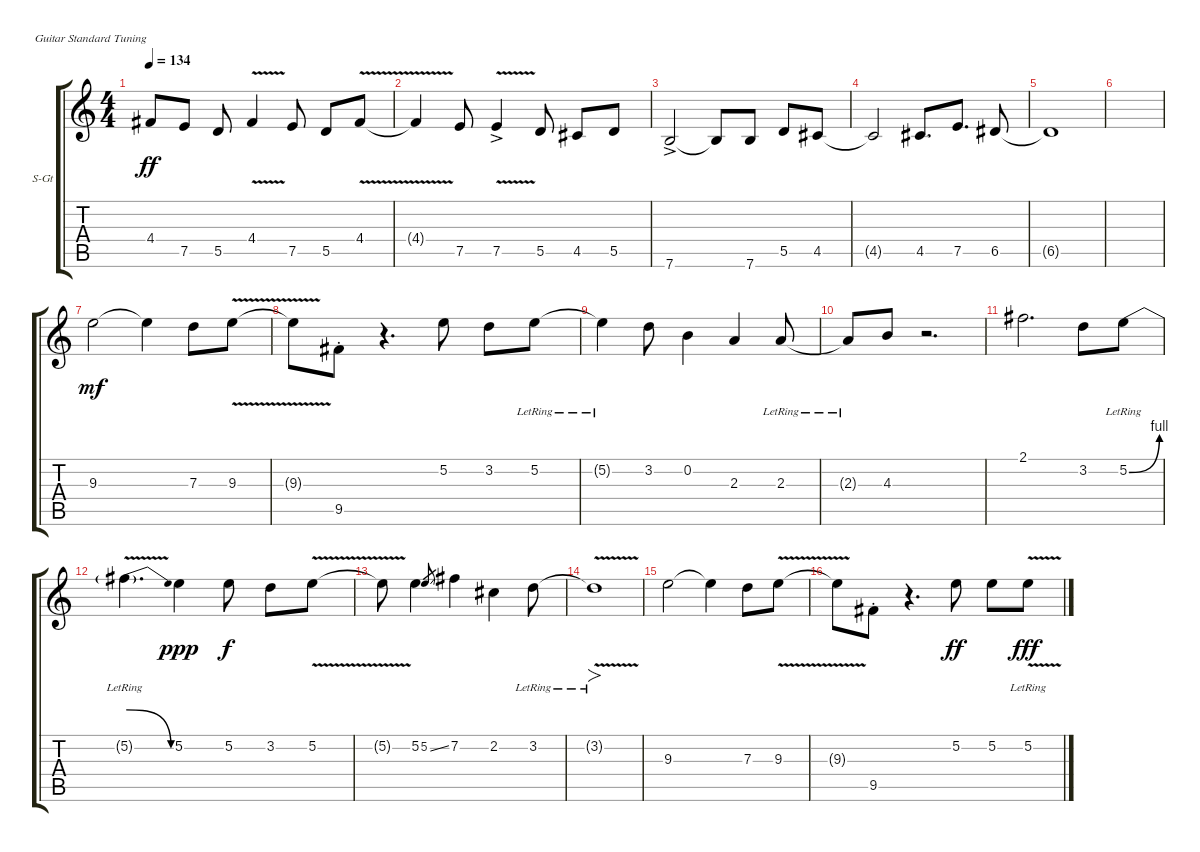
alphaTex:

\defaultSystemsLayout 4
\bracketExtendMode groupsimilarinstruments
\firstSystemTrackNameOrientation horizontal
\otherSystemsTrackNameOrientation horizontal
\track ("Вокал" "S-Gt") {instrument acousticguitarsteel}
\staff {score tabs}
\tuning (E4 B3 G3 D3 A2 E2)
\ts (4 4)
\tempo 134
\clef g2
\scale
0.333333
\ks c
4.4{t}.8{dy ff} 7.5.8 5.5.8 4.4{v}.4 7.5.8 5.5.8 4.4{v}.8 |
\scale
0.333333 4.4{t}.4 7.5.8 7.5{v ac}.4 5.5.8 4.5.8 5.5.8 |
\scale
0.333333 7.6{ac}.2 7.6{t}.8 7.6.8 5.5.8 4.5.8 |
\scale
0.333333 4.5{t}.2 4.5.8{d} 7.5.8{d} 6.5.8 |
\scale
0.333333 6.5{t}.1 |
\scale
0.333333 |
\scale
0.333333 9.3.2{dy mf} 9.3{t}.4 7.3.8 9.3{v}.8 |
\scale
0.333333 9.3{t}.8 9.5{st}.8 r.4{d} 5.2.8 3.2.8 5.2{lr}.8 |
\scale
0.333333 5.2{lr t}.4 3.2.8 0.2.4 2.3.4 2.3{lr}.8 |
\scale
0.333333 2.3{lr t}.8 4.3.8 r.2{d} |
\scale
0.333333 2.1.2{d} 3.2.8 5.2{be (bend 0 0 15 4) lr}.8 |
\scale
0.333333 5.2{be (release 0 4 15 0) v lr t}.4{d} 5.2.4{dy ppp} 5.2.8{dy f} 3.2.8 5.2{v}.8 |
\scale
0.333333 5.2{v t}.8 5.2.4 5.2{ss}.8{gr} 7.2.4 2.2.4 3.2{lr}.8 |
\scale
0.333333 3.2{v lr t}.1{fo} |
\scale
0.333333 9.3.2 9.3{t}.4 7.3.8 9.3{v}.8 |
\scale
0.333333 9.3{t}.8 9.5{st}.8 r.4{d} 5.2.8{dy ff} 5.2.8 5.2{v lr}.8{dy fff}
